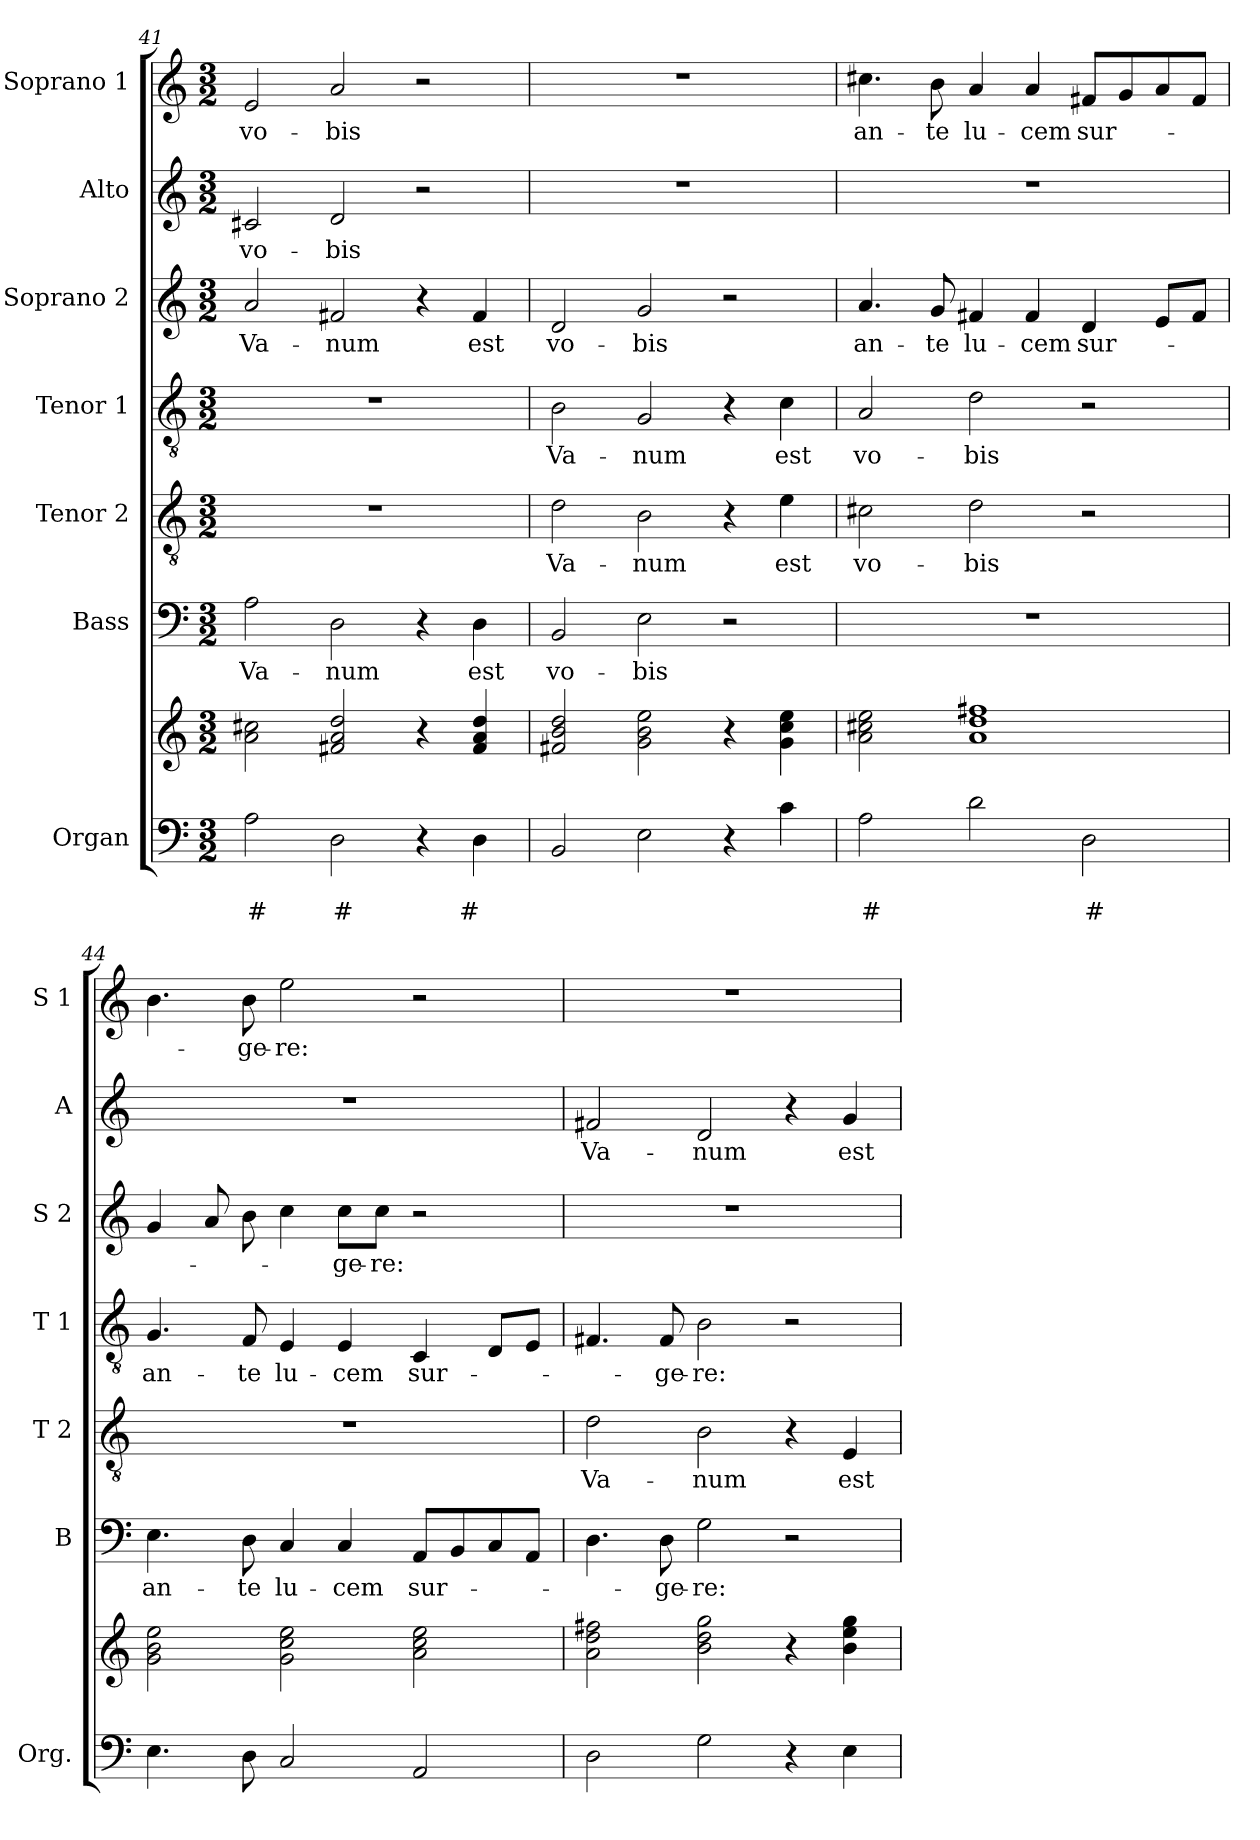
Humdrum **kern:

**kern	**text	**text	**kern	**kern	**text	**kern	**text	**kern	**text	**kern	**text	**kern	**text	**kern	**text
*part7	*part7	*part7	*part7	*part6	*part6	*part5	*part5	*part4	*part4	*part3	*part3	*part2	*part2	*part1	*part1
*staff8	*staff8	*staff8	*staff7	*staff6	*staff6	*staff5	*staff5	*staff4	*staff4	*staff3	*staff3	*staff2	*staff2	*staff1	*staff1
*I"Organ	*	*	*	*I"Bass	*	*I"Tenor 2	*	*I"Tenor 1	*	*I"Soprano 2	*	*I"Alto	*	*I"Soprano 1	*
*I'Org.	*	*	*	*I'B	*	*I'T 2	*	*I'T 1	*	*I'S 2	*	*I'A	*	*I'S 1	*
*clefF4	*	*	*clefG2	*clefF4	*	*clefGv2	*	*clefGv2	*	*clefG2	*	*clefG2	*	*clefG2	*
*k[]	*	*	*k[]	*k[]	*	*k[]	*	*k[]	*	*k[]	*	*k[]	*	*k[]	*
*C:	*	*	*C:	*C:	*	*C:	*	*C:	*	*C:	*	*C:	*	*C:	*
*M3/2	*	*	*M3/2	*M3/2	*	*M3/2	*	*M3/2	*	*M3/2	*	*M3/2	*	*M3/2	*
=41	=41	=41	=41	=41	=41	=41	=41	=41	=41	=41	=41	=41	=41	=41	=41
!	!	!LO:LY:b	!	!	!LO:LY:b	!	!	!	!	!	!LO:LY:b	!	!LO:LY:b	!	!LO:LY:b
2A\	.	#	2a!\ 2cc#X!\	2A\	Va-	1.r	.	1.r	.	2a/	Va-	2c#X/	vo-	2e/	vo-
!	!	!LO:LY:b	!	!	!LO:LY:b	!	!	!	!	!	!LO:LY:b	!	!LO:LY:b	!	!LO:LY:b
2D\	.	#	2f#X!/ 2a!/ 2dd!/	2D\	-num	.	.	.	.	2f#X/	-num	2d/	-bis	2a/	-bis
4r	.	.	4r	4r	.	.	.	.	.	4r	.	2r	.	2r	.
!	!	!LO:LY:b	!	!	!LO:LY:b	!	!	!	!	!	!LO:LY:b	!	!	!	!
4D\	.	#	4f#!/ 4a!/ 4dd!/	4D\	est	.	.	.	.	4f#/	est	.	.	.	.
=42	=42	=42	=42	=42	=42	=42	=42	=42	=42	=42	=42	=42	=42	=42	=42
!	!	!	!	!	!LO:LY:b	!	!LO:LY:b	!	!LO:LY:b	!	!LO:LY:b	!	!	!	!
2BB/	.	.	2f#X!/ 2b!/ 2dd!/	2BB/	vo-	2d\	Va-	2B\	Va-	2d/	vo-	1.r	.	1.r	.
!	!	!	!	!	!LO:LY:b	!	!LO:LY:b	!	!LO:LY:b	!	!LO:LY:b	!	!	!	!
2E\	.	.	2g!\ 2b!\ 2ee!\	2E\	-bis	2B\	-num	2G/	-num	2g/	-bis	.	.	.	.
4r	.	.	4r	2r	.	4r	.	4r	.	2r	.	.	.	.	.
!	!	!	!	!	!	!	!LO:LY:b	!	!LO:LY:b	!	!	!	!	!	!
4c\	.	.	4g!\ 4cc!\ 4ee!\	.	.	4e\	est	4c\	est	.	.	.	.	.	.
!!LO:LB:g=z
=43	=43	=43	=43	=43	=43	=43	=43	=43	=43	=43	=43	=43	=43	=43	=43
!	!	!LO:LY:b	!	!	!	!	!LO:LY:b	!	!LO:LY:b	!	!LO:LY:b	!	!	!	!LO:LY:b
2A\	.	#	2a!\ 2cc#X!\ 2ee!\	1.r	.	2c#X\	vo-	2A/	vo-	4.a/	an-	1.r	.	4.cc#X\	an-
!	!	!	!	!	!	!	!	!	!	!	!LO:LY:b	!	!	!	!LO:LY:b
.	.	.	.	.	.	.	.	.	.	8g/	-te	.	.	8b\	-te
!	!	!	!	!	!	!	!LO:LY:b	!	!LO:LY:b	!	!LO:LY:b	!	!	!	!LO:LY:b
2d\	.	.	1a! 1dd! 1ff#X!	.	.	2d\	-bis	2d\	-bis	4f#X/	lu-	.	.	4a/	lu-
!	!	!	!	!	!	!	!	!	!	!	!LO:LY:b	!	!	!	!LO:LY:b
.	.	.	.	.	.	.	.	.	.	4f#/	-cem	.	.	4a/	-cem
!	!	!LO:LY:b	!	!	!	!	!	!	!	!	!LO:LY:b	!	!	!	!LO:LY:b
2D\	.	#	.	.	.	2r	.	2r	.	4d/	sur-	.	.	8f#X/L	sur-
.	.	.	.	.	.	.	.	.	.	.	.	.	.	8g/	.
.	.	.	.	.	.	.	.	.	.	8e/L	.	.	.	8a/	.
.	.	.	.	.	.	.	.	.	.	8f#/J	.	.	.	8f#/J	.
=44	=44	=44	=44	=44	=44	=44	=44	=44	=44	=44	=44	=44	=44	=44	=44
!	!	!	!	!	!LO:LY:b	!	!	!	!LO:LY:b	!	!	!	!	!	!
4.E\	.	.	2g!\ 2b!\ 2ee!\	4.E\	an-	1.r	.	4.G/	an-	4g/	.	1.r	.	4.b\	.
.	.	.	.	.	.	.	.	.	.	8a/	.	.	.	.	.
!	!	!	!	!	!LO:LY:b	!	!	!	!LO:LY:b	!	!	!	!	!	!LO:LY:b
8D\	.	.	.	8D\	-te	.	.	8F/	-te	8b\	.	.	.	8b\	-ge-
!	!	!	!	!	!LO:LY:b	!	!	!	!LO:LY:b	!	!	!	!	!	!LO:LY:b
2C/	.	.	2g!\ 2cc!\ 2ee!\	4C/	lu-	.	.	4E/	lu-	4cc\	.	.	.	2ee\	-re:
!	!	!	!	!	!LO:LY:b	!	!	!	!LO:LY:b	!	!LO:LY:b	!	!	!	!
.	.	.	.	4C/	-cem	.	.	4E/	-cem	8cc\L	-ge-	.	.	.	.
!	!	!	!	!	!	!	!	!	!	!	!LO:LY:b	!	!	!	!
.	.	.	.	.	.	.	.	.	.	8cc\J	-re:	.	.	.	.
!	!	!	!	!	!LO:LY:b	!	!	!	!LO:LY:b	!	!	!	!	!	!
2AA/	.	.	2a!\ 2cc!\ 2ee!\	8AA/L	sur-	.	.	4C/	sur-	2r	.	.	.	2r	.
.	.	.	.	8BB/	.	.	.	.	.	.	.	.	.	.	.
.	.	.	.	8C/	.	.	.	8D/L	.	.	.	.	.	.	.
.	.	.	.	8AA/J	.	.	.	8E/J	.	.	.	.	.	.	.
=45	=45	=45	=45	=45	=45	=45	=45	=45	=45	=45	=45	=45	=45	=45	=45
!	!	!	!	!	!	!	!LO:LY:b	!	!	!	!	!	!LO:LY:b	!	!
2D\	.	.	2a!\ 2dd!\ 2ff#X!\	4.D\	.	2d\	Va-	4.F#X/	.	1.r	.	2f#X/	Va-	1.r	.
!	!	!	!	!	!LO:LY:b	!	!	!	!LO:LY:b	!	!	!	!	!	!
.	.	.	.	8D\	-ge-	.	.	8F#/	-ge-	.	.	.	.	.	.
!	!	!	!	!	!LO:LY:b	!	!LO:LY:b	!	!LO:LY:b	!	!	!	!LO:LY:b	!	!
2G\	.	.	2b!\ 2dd!\ 2gg!\	2G\	-re:	2B\	-num	2B\	-re:	.	.	2d/	-num	.	.
4r	.	.	4r	2r	.	4r	.	2r	.	.	.	4r	.	.	.
!	!	!	!	!	!	!	!LO:LY:b	!	!	!	!	!	!LO:LY:b	!	!
4E\	.	.	4b!\ 4ee!\ 4gg!\	.	.	4E/	est	.	.	.	.	4g/	est	.	.
=	=	=	=	=	=	=	=	=	=	=	=	=	=	=	=
*-	*-	*-	*-	*-	*-	*-	*-	*-	*-	*-	*-	*-	*-	*-	*-
